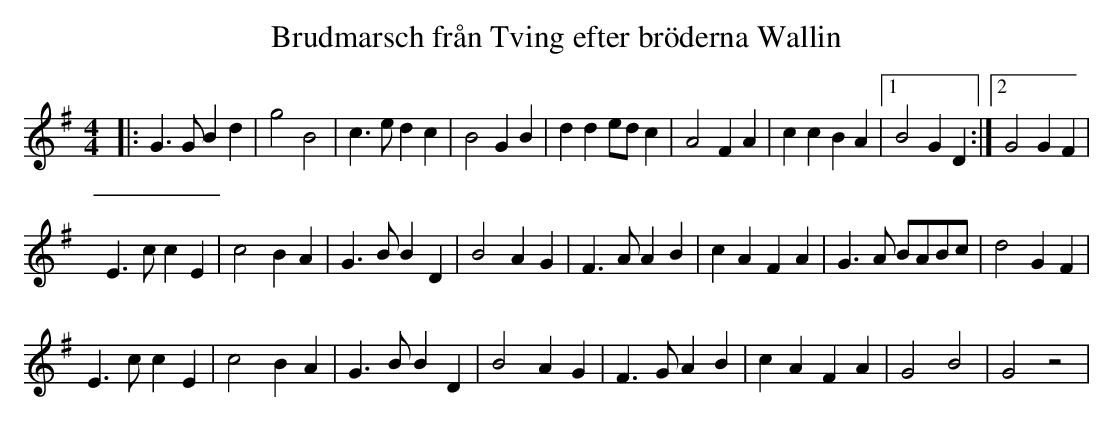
X:1
T:Brudmarsch från Tving efter bröderna Wallin
M:4/4
L:1/4
K:G
|: G3/2 G/2 B d | g2 B2 | c3/2 e/2 d c | B2 G B | d d e/2d/2 c | A2 F A | c c B A |1 B2 G D :|2 G2 G F |
E3/2 c/2 c E | c2 B A | G3/2 B/2 B D | B2 A G | F3/2 A/2 A B | c A F A | G3/2 A/2 B/2A/2B/2c/2 | d2 G F |
E3/2 c/2 c E | c2 B A | G3/2 B/2 B D | B2 A G | F3/2 G/2 A B | c A F A | G2 B2 | G2 z2 |
